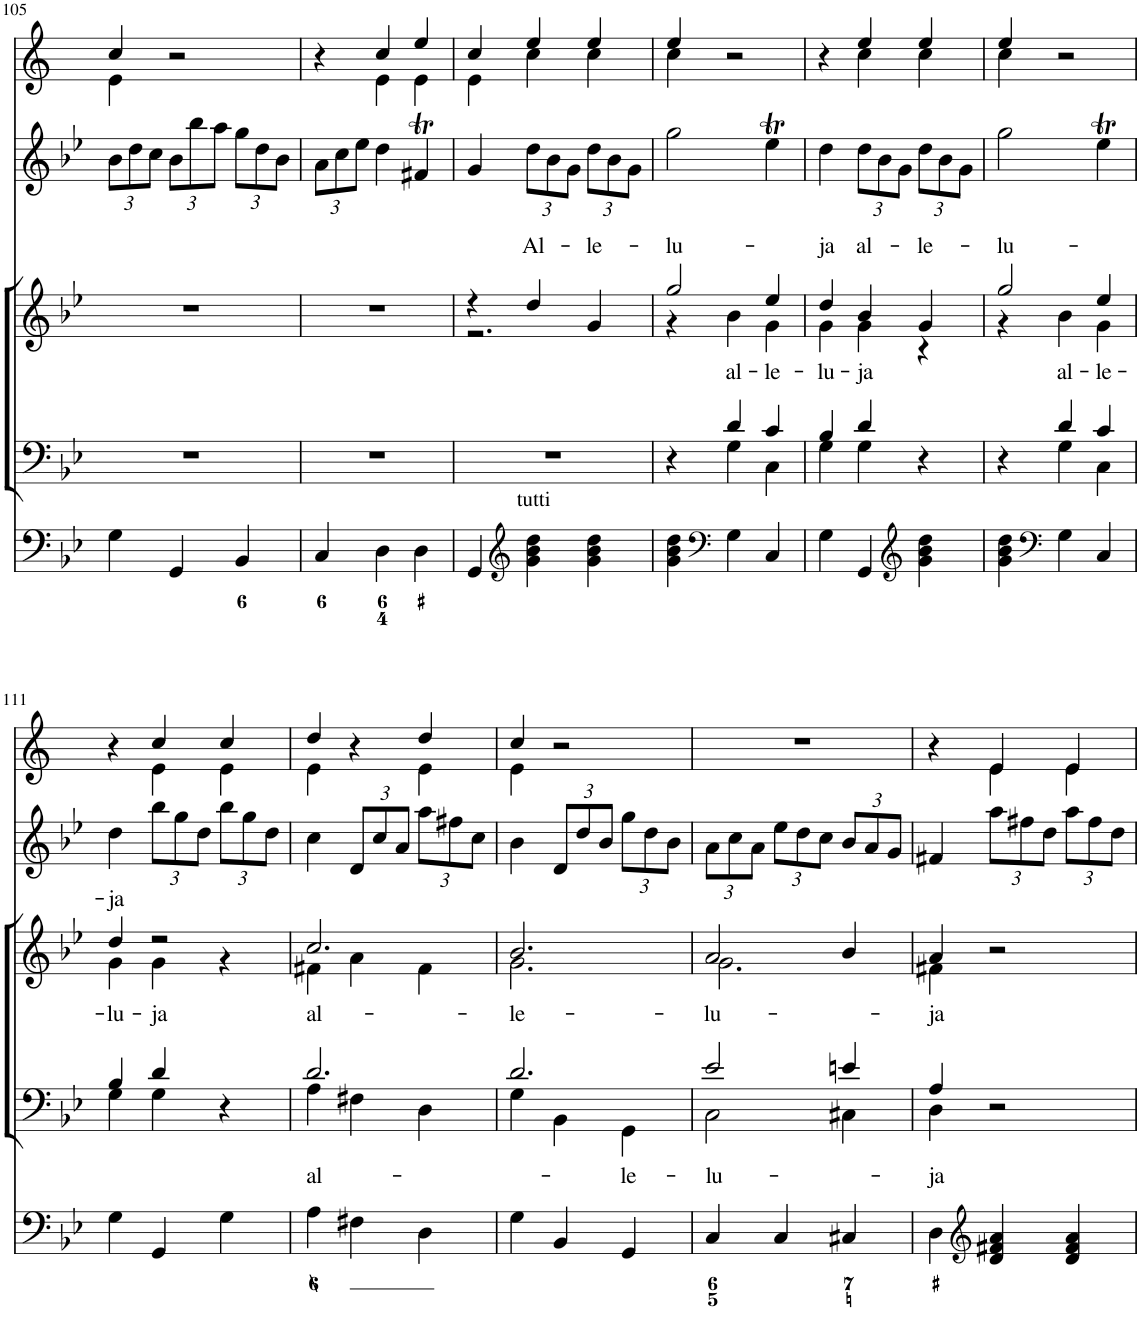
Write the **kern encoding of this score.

**kern	**kern	**text	**kern	**text	**kern	**kern	**kern	**kern
*part7	*part6	*part6	*part5	*part5	*part4	*part3	*part2	*part1
*staff7	*staff6	*staff6	*staff5	*staff5	*staff4	*staff3	*staff2	*staff1
*I"Organ	*I"Voice	*	*I"Voice	*	*I"Violin	*I"Violin	*I"Violini	*I"Clarini in B[b]
*	*	*	*	*	*I'Vln	*I'Vln	*I'Vln	*
!!LO:PB:g=z
*clefF4	*clefF4	*	*clefG2	*	*clefG2	*clefG2	*clefG2	*clefG2
*	*	*	*	*	*	*	*	*Trd1c2
*k[b-e-]	*k[b-e-]	*	*k[b-e-]	*	*k[b-e-]	*k[b-e-]	*k[b-e-]	*k[]
*M3/4	*M3/4	*	*M3/4	*	*M3/4	*M3/4	*M3/4	*M3/4
*	*	*	*	*	*Xbrackettup	*Xbrackettup	*Xbrackettup	*
=105	=105	=105	=105	=105	=105	=105	=105	=105
*	*	*	*	*	*	*	*	*^
4G\	2.r	.	2.r	.	12b-\L	12b-\L	12b-\L	4cc/	4e\
.	.	.	.	.	12dd\	12dd\	12dd\	.	.
.	.	.	.	.	12cc\J	12cc\J	12cc\J	.	.
4GG/	.	.	.	.	12b-\L	12b-\L	12b-\L	2r	2ryy
.	.	.	.	.	12bb-\	12bb-\	12bb-\	.	.
.	.	.	.	.	12aa\J	12aa\J	12aa\J	.	.
4BB-/	.	.	.	.	12gg\L	12gg\L	12gg\L	.	.
.	.	.	.	.	12dd\	12dd\	12dd\	.	.
.	.	.	.	.	12b-\J	12b-\J	12b-\J	.	.
=106	=106	=106	=106	=106	=106	=106	=106	=106	=106
4C/	2.r	.	2.r	.	12a\L	12a\L	12a\L	4r	4ryy
.	.	.	.	.	12cc\	12cc\	12cc\	.	.
.	.	.	.	.	12ee-\J	12ee-\J	12ee-\J	.	.
4D\	.	.	.	.	4dd	4dd	4dd\	4cc/	4e\
4D\	.	.	.	.	4f#Xt	4f#Xt	4f#Xt/	4ee/	4e\
=107	=107	=107	=107	=107	=107	=107	=107	=107	=107
*	*	*	*^	*	*	*	*	*	*
4GG/	2.r	.	4r	2.r	.	4g	4g	4g/	4cc/	4e\
*clefG2	*	*	*	*	*	*	*	*	*	*
!LO:TX:a:t=tutti	!	!	!	!	!	!	!	!	!	!
!	!	!	!	!	!LO:LY:a	!	!	!	!	!
4g\ 4b-\ 4dd\	.	.	4dd/	.	Al-	12dd\L	12dd\L	12dd\L	4ee/	4cc\
.	.	.	.	.	.	12b-\	12b-\	12b-\	.	.
.	.	.	.	.	.	12g\J	12g\J	12g\J	.	.
!	!	!	!	!	!LO:LY:a	!	!	!	!	!
4g\ 4b-\ 4dd\	.	.	4g/	.	-le-	12dd\L	12dd\L	12dd\L	4ee/	4cc\
.	.	.	.	.	.	12b-\	12b-\	12b-\	.	.
.	.	.	.	.	.	12g\J	12g\J	12g\J	.	.
=108	=108	=108	=108	=108	=108	=108	=108	=108	=108	=108
*	*^	*	*	*	*	*	*	*	*	*
!	!	!	!	!	!	!LO:LY:a	!	!	!	!	!
4g\ 4b-\ 4dd\	4r	4ryy	.	2gg/	4r	-lu-	2gg	2gg	2gg\	4ee/	4cc\
*clefF4	*	*	*	*	*	*	*	*	*	*	*
!	!	!	!	!	!	!LO:LY:b	!	!	!	!	!
4G\	4d/	4G\	.	.	4b-\	al-	.	.	.	2r	2ryy
!	!	!	!	!	!	!LO:LY:b	!	!	!	!	!
4C/	4c/	4C\	.	4ee-/	4g\	-le-	4ee-T	4ee-T	4ee-T\	.	.
=109	=109	=109	=109	=109	=109	=109	=109	=109	=109	=109	=109
!	!	!	!	!	!	!LO:LY:a	!	!	!	!	!
!	!	!	!	!	!	!LO:LY:b	!	!	!	!	!
4G\	4B-/	4G\	.	4dd/	4g\	-lu-	4dd	4dd	4dd\	4r	4ryy
!	!	!	!	!	!	!LO:LY:a	!	!	!	!	!
!	!	!	!	!	!	!LO:LY:b	!	!	!	!	!
4GG/	4d/	4G\	.	4b-/	4g\	-ja	12dd\L	12dd\L	12dd\L	4ee/	4cc\
.	.	.	.	.	.	.	12b-\	12b-\	12b-\	.	.
.	.	.	.	.	.	.	12g\J	12g\J	12g\J	.	.
*clefG2	*	*	*	*	*	*	*	*	*	*	*
!	!	!	!	!	!	!LO:LY:a	!	!	!	!	!
4g\ 4b-\ 4dd\	4r	4ryy	.	4g/	4r	-le-	12dd\L	12dd\L	12dd\L	4ee/	4cc\
.	.	.	.	.	.	.	12b-\	12b-\	12b-\	.	.
.	.	.	.	.	.	.	12g\J	12g\J	12g\J	.	.
=110	=110	=110	=110	=110	=110	=110	=110	=110	=110	=110	=110
!	!	!	!	!	!	!LO:LY:a	!	!	!	!	!
4g\ 4b-\ 4dd\	4r	4ryy	.	2gg/	4r	-lu-	2gg	2gg	2gg\	4ee/	4cc\
*clefF4	*	*	*	*	*	*	*	*	*	*	*
!	!	!	!	!	!	!LO:LY:b	!	!	!	!	!
4G\	4d/	4G\	.	.	4b-\	al-	.	.	.	2r	2ryy
!	!	!	!	!	!	!LO:LY:b	!	!	!	!	!
4C/	4c/	4C\	.	4ee-/	4g\	-le-	4ee-T	4ee-T	4ee-T\	.	.
!!LO:LB:g=z	!!
=111	=111	=111	=111	=111	=111	=111	=111	=111	=111	=111	=111
!	!	!	!	!	!	!LO:LY:a	!	!	!	!	!
!	!	!	!	!	!	!LO:LY:b	!	!	!	!	!
4G\	4B-/	4G\	.	4dd/	4g\	-lu-	4dd	4dd	4dd\	4r	4ryy
!	!	!	!	!	!	!LO:LY:b	!	!	!	!	!
4GG/	4d/	4G\	.	2r	4g\	-ja	12bb-\L	12bb-\L	12bb-\L	4cc/	4e\
.	.	.	.	.	.	.	12gg\	12gg\	12gg\	.	.
.	.	.	.	.	.	.	12dd\J	12dd\J	12dd\J	.	.
4G\	4r	4ryy	.	.	4r	.	12bb-\L	12bb-\L	12bb-\L	4cc/	4e\
.	.	.	.	.	.	.	12gg\	12gg\	12gg\	.	.
.	.	.	.	.	.	.	12dd\J	12dd\J	12dd\J	.	.
=112	=112	=112	=112	=112	=112	=112	=112	=112	=112	=112	=112
!	!	!	!LO:LY:b	!	!	!LO:LY:b	!	!	!	!	!
4A\	2.d/	4A\	al-	2.cc/	4f#X\	al-	4cc	4cc	4cc\	4dd/	4e\
4F#X\	.	4F#X\	.	.	4a\	.	12d/L	12d/L	12d/L	4r	4ryy
.	.	.	.	.	.	.	12cc/	12cc/	12cc/	.	.
.	.	.	.	.	.	.	12a/J	12a/J	12a/J	.	.
4D\	.	4D\	.	.	4f#\	.	12aa\L	12aa\L	12aa\L	4dd/	4e\
.	.	.	.	.	.	.	12ff#X\	12ff#X\	12ff#X\	.	.
.	.	.	.	.	.	.	12cc\J	12cc\J	12cc\J	.	.
=113	=113	=113	=113	=113	=113	=113	=113	=113	=113	=113	=113
!	!	!	!	!	!	!LO:LY:b	!	!	!	!	!
4G\	2.d/	4G\	.	2.b-/	2.g\	-le-	4b-	4b-	4b-\	4cc/	4e\
4BB-/	.	4BB-\	.	.	.	.	12d/L	12d/L	12d/L	2r	2ryy
.	.	.	.	.	.	.	12dd/	12dd/	12dd/	.	.
.	.	.	.	.	.	.	12b-/J	12b-/J	12b-/J	.	.
!	!	!	!LO:LY:b	!	!	!	!	!	!	!	!
4GG/	.	4GG\	-le-	.	.	.	12gg\L	12gg\L	12gg\L	.	.
.	.	.	.	.	.	.	12dd\	12dd\	12dd\	.	.
.	.	.	.	.	.	.	12b-\J	12b-\J	12b-\J	.	.
*	*	*	*	*	*	*	*	*	*	*v	*v
=114	=114	=114	=114	=114	=114	=114	=114	=114	=114	=114
!	!	!	!LO:LY:b	!	!	!LO:LY:b	!	!	!	!
4C/	2e-/	2C\	-lu-	2a/	2.g\	-lu-	12a/L	12a/L	12a\L	2.r
.	.	.	.	.	.	.	12cc/	12cc/	12cc\	.
.	.	.	.	.	.	.	12a/J	12a/J	12a\J	.
4C/	.	.	.	.	.	.	12ee-\L	12ee-\L	12ee-\L	.
.	.	.	.	.	.	.	12dd\	12dd\	12dd\	.
.	.	.	.	.	.	.	12cc\J	12cc\J	12cc\J	.
4C#X/	4en/	4C#X\	.	4b-/	.	.	12b-/L	12b-/L	12b-/L	.
.	.	.	.	.	.	.	12a/	12a/	12a/	.
.	.	.	.	.	.	.	12g/J	12g/J	12g/J	.
=115	=115	=115	=115	=115	=115	=115	=115	=115	=115	=115
!	!	!	!LO:LY:b	!	!	!LO:LY:b	!	!	!	!
*	*	*	*	*	*	*	*	*	*	*^
4D\	4A/	4D\	-ja	4a/	4f#X\	-ja	4f#X	4f#X	4f#X/	4r	4ryy
*clefG2	*	*	*	*	*	*	*	*	*	*	*
4d/ 4f#X/ 4a/	2r	2ryy	.	2r	2ryy	.	12aa\L	12aa\L	12aa\L	4e/	4e\
.	.	.	.	.	.	.	12ff#X\	12ff#X\	12ff#X\	.	.
.	.	.	.	.	.	.	12dd\J	12dd\J	12dd\J	.	.
4d/ 4f#/ 4a/	.	.	.	.	.	.	12aa\L	12aa\L	12aa\L	4e/	4e\
.	.	.	.	.	.	.	12ff#\	12ff#\	12ff#\	.	.
.	.	.	.	.	.	.	12dd\J	12dd\J	12dd\J	.	.
*	*v	*v	*	*	*	*	*	*	*	*v	*v
*	*	*	*v	*v	*	*	*	*	*
=	=	=	=	=	=	=	=	=
*-	*-	*-	*-	*-	*-	*-	*-	*-
